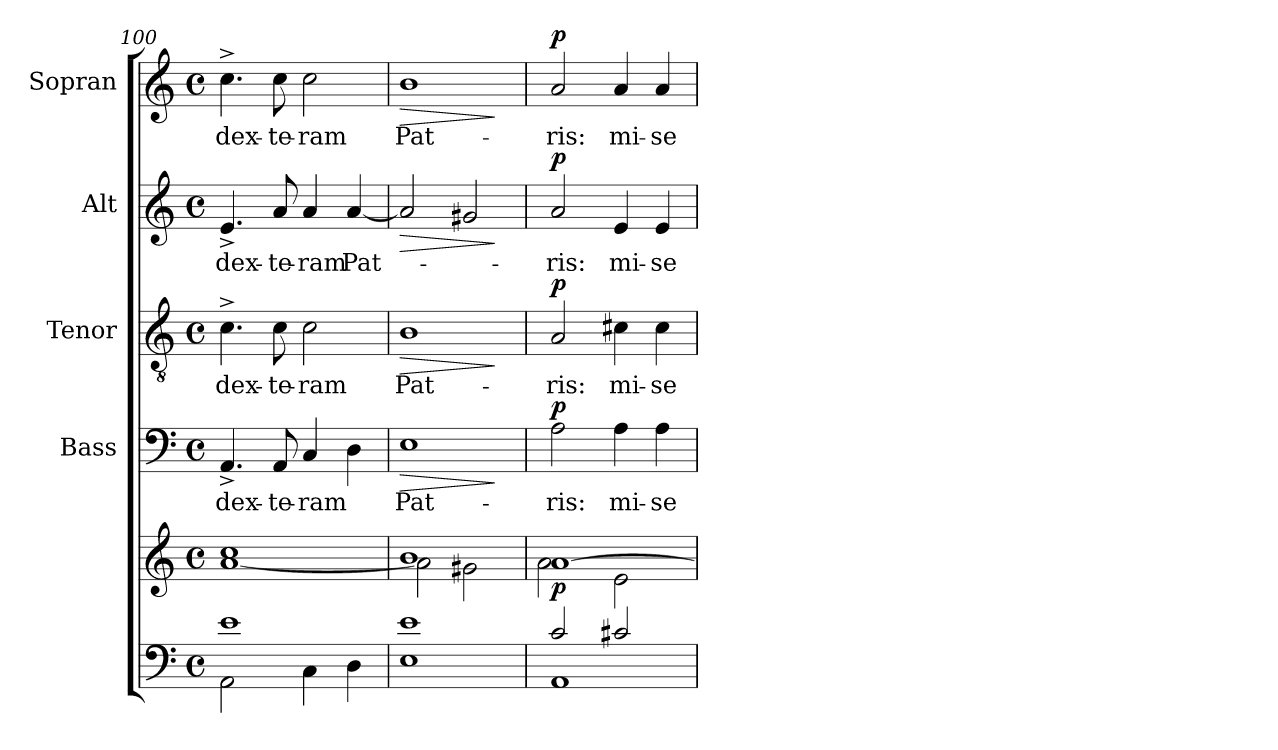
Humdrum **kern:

**kern	**kern	**dynam	**kern	**text	**dynam	**kern	**text	**dynam	**kern	**text	**dynam	**kern	**text	**dynam
*part5	*part5	*part5	*part4	*part4	*part4	*part3	*part3	*part3	*part2	*part2	*part2	*part1	*part1	*part1
*staff6	*staff5	*staff5/6	*staff4	*staff4	*staff4	*staff3	*staff3	*staff3	*staff2	*staff2	*staff2	*staff1	*staff1	*staff1
*	*	*	*I"Bass	*	*	*I"Tenor	*	*	*I"Alt	*	*	*I"Sopran	*	*
*	*	*	*I'B.	*	*	*I'T.	*	*	*I'A.	*	*	*I'S.	*	*
*clefF4	*clefG2	*	*clefF4	*	*	*clefGv2	*	*	*clefG2	*	*	*clefG2	*	*
*k[]	*k[]	*	*k[]	*	*	*k[]	*	*	*k[]	*	*	*k[]	*	*
*C:	*C:	*	*C:	*	*	*C:	*	*	*C:	*	*	*C:	*	*
*M4/4	*M4/4	*	*M4/4	*	*	*M4/4	*	*	*M4/4	*	*	*M4/4	*	*
*met(c)	*met(c)	*	*met(c)	*	*	*met(c)	*	*	*met(c)	*	*	*met(c)	*	*
=100	=100	=100	=100	=100	=100	=100	=100	=100	=100	=100	=100	=100	=100	=100
*^	*^	*	*	*	*	*	*	*	*	*	*	*	*	*
!	!	!	!	!	!	!LO:LY:b	!	!	!LO:LY:b	!	!	!LO:LY:b	!	!	!LO:LY:b	!
1e	2AA\	1cc	[<1a	.	4.AA^>/	dex-	.	4.c^>\	dex-	.	4.e^>/	dex-	.	4.cc^>\	dex-	.
!	!	!	!	!	!	!LO:LY:b	!	!	!LO:LY:b	!	!	!LO:LY:b	!	!	!LO:LY:b	!
.	.	.	.	.	8AA/	-te-	.	8c\	-te-	.	8a/	-te-	.	8cc\	-te-	.
!	!	!	!	!	!	!LO:LY:b	!	!	!LO:LY:b	!	!	!LO:LY:b	!	!	!LO:LY:b	!
.	4C\	.	.	.	4C/	-ram	.	2c\	-ram	.	4a/	-ram	.	2cc\	-ram	.
!	!	!	!	!	!	!	!	!	!	!	!	!LO:LY:b	!	!	!	!
.	4D\	.	.	.	4D\	.	.	.	.	.	[4a/	Pat-	.	.	.	.
=101	=101	=101	=101	=101	=101	=101	=101	=101	=101	=101	=101	=101	=101	=101	=101	=101
!	!	!	!	!	!	!LO:LY:b	!LO:HP:b	!	!LO:LY:b	!LO:HP:b	!	!	!LO:HP:b	!	!LO:LY:b	!LO:HP:b
1e	1E	1b	2a\]	.	1E	Pat-	>	1B	Pat-	>	2a/]	.	>	1b	Pat-	>
.	.	.	2g#X\	.	.	.	.	.	.	.	2g#X/	.	.	.	.	.
*v	*v	*	*	*	*	*	*	*	*	*	*	*	*	*	*	*
*	*v	*v	*	*	*	*	*	*	*	*	*	*	*	*	*
.	.	.	.	.	]	.	.	]	.	.	]	.	.	]
=102	=102	=102	=102	=102	=102	=102	=102	=102	=102	=102	=102	=102	=102	=102
*^	*^	*	*	*	*	*	*	*	*	*	*	*	*	*
!	!	!	!	!LO:DY:b	!	!LO:LY:b	!LO:DY:a	!	!LO:LY:b	!LO:DY:a	!	!LO:LY:b	!LO:DY:a	!	!LO:LY:b	!LO:DY:a
2c/	1AA	[>1a	2a\	p	2A\	-ris:	p	2A/	-ris:	p	2a/	-ris:	p	2a/	-ris:	p
!	!	!	!	!	!	!LO:LY:b	!	!	!LO:LY:b	!	!	!LO:LY:b	!	!	!LO:LY:b	!
2c#X/	.	.	2e\	.	4A\	mi-	.	4c#X\	mi-	.	4e/	mi-	.	4a/	mi-	.
!	!	!	!	!	!	!LO:LY:b	!	!	!LO:LY:b	!	!	!LO:LY:b	!	!	!LO:LY:b	!
.	.	.	.	.	4A\	-se-	.	4c#\	-se-	.	4e/	-se-	.	4a/	-se-	.
*v	*v	*	*	*	*	*	*	*	*	*	*	*	*	*	*	*
*	*v	*v	*	*	*	*	*	*	*	*	*	*	*	*	*
=	=	=	=	=	=	=	=	=	=	=	=	=	=	=
*-	*-	*-	*-	*-	*-	*-	*-	*-	*-	*-	*-	*-	*-	*-
